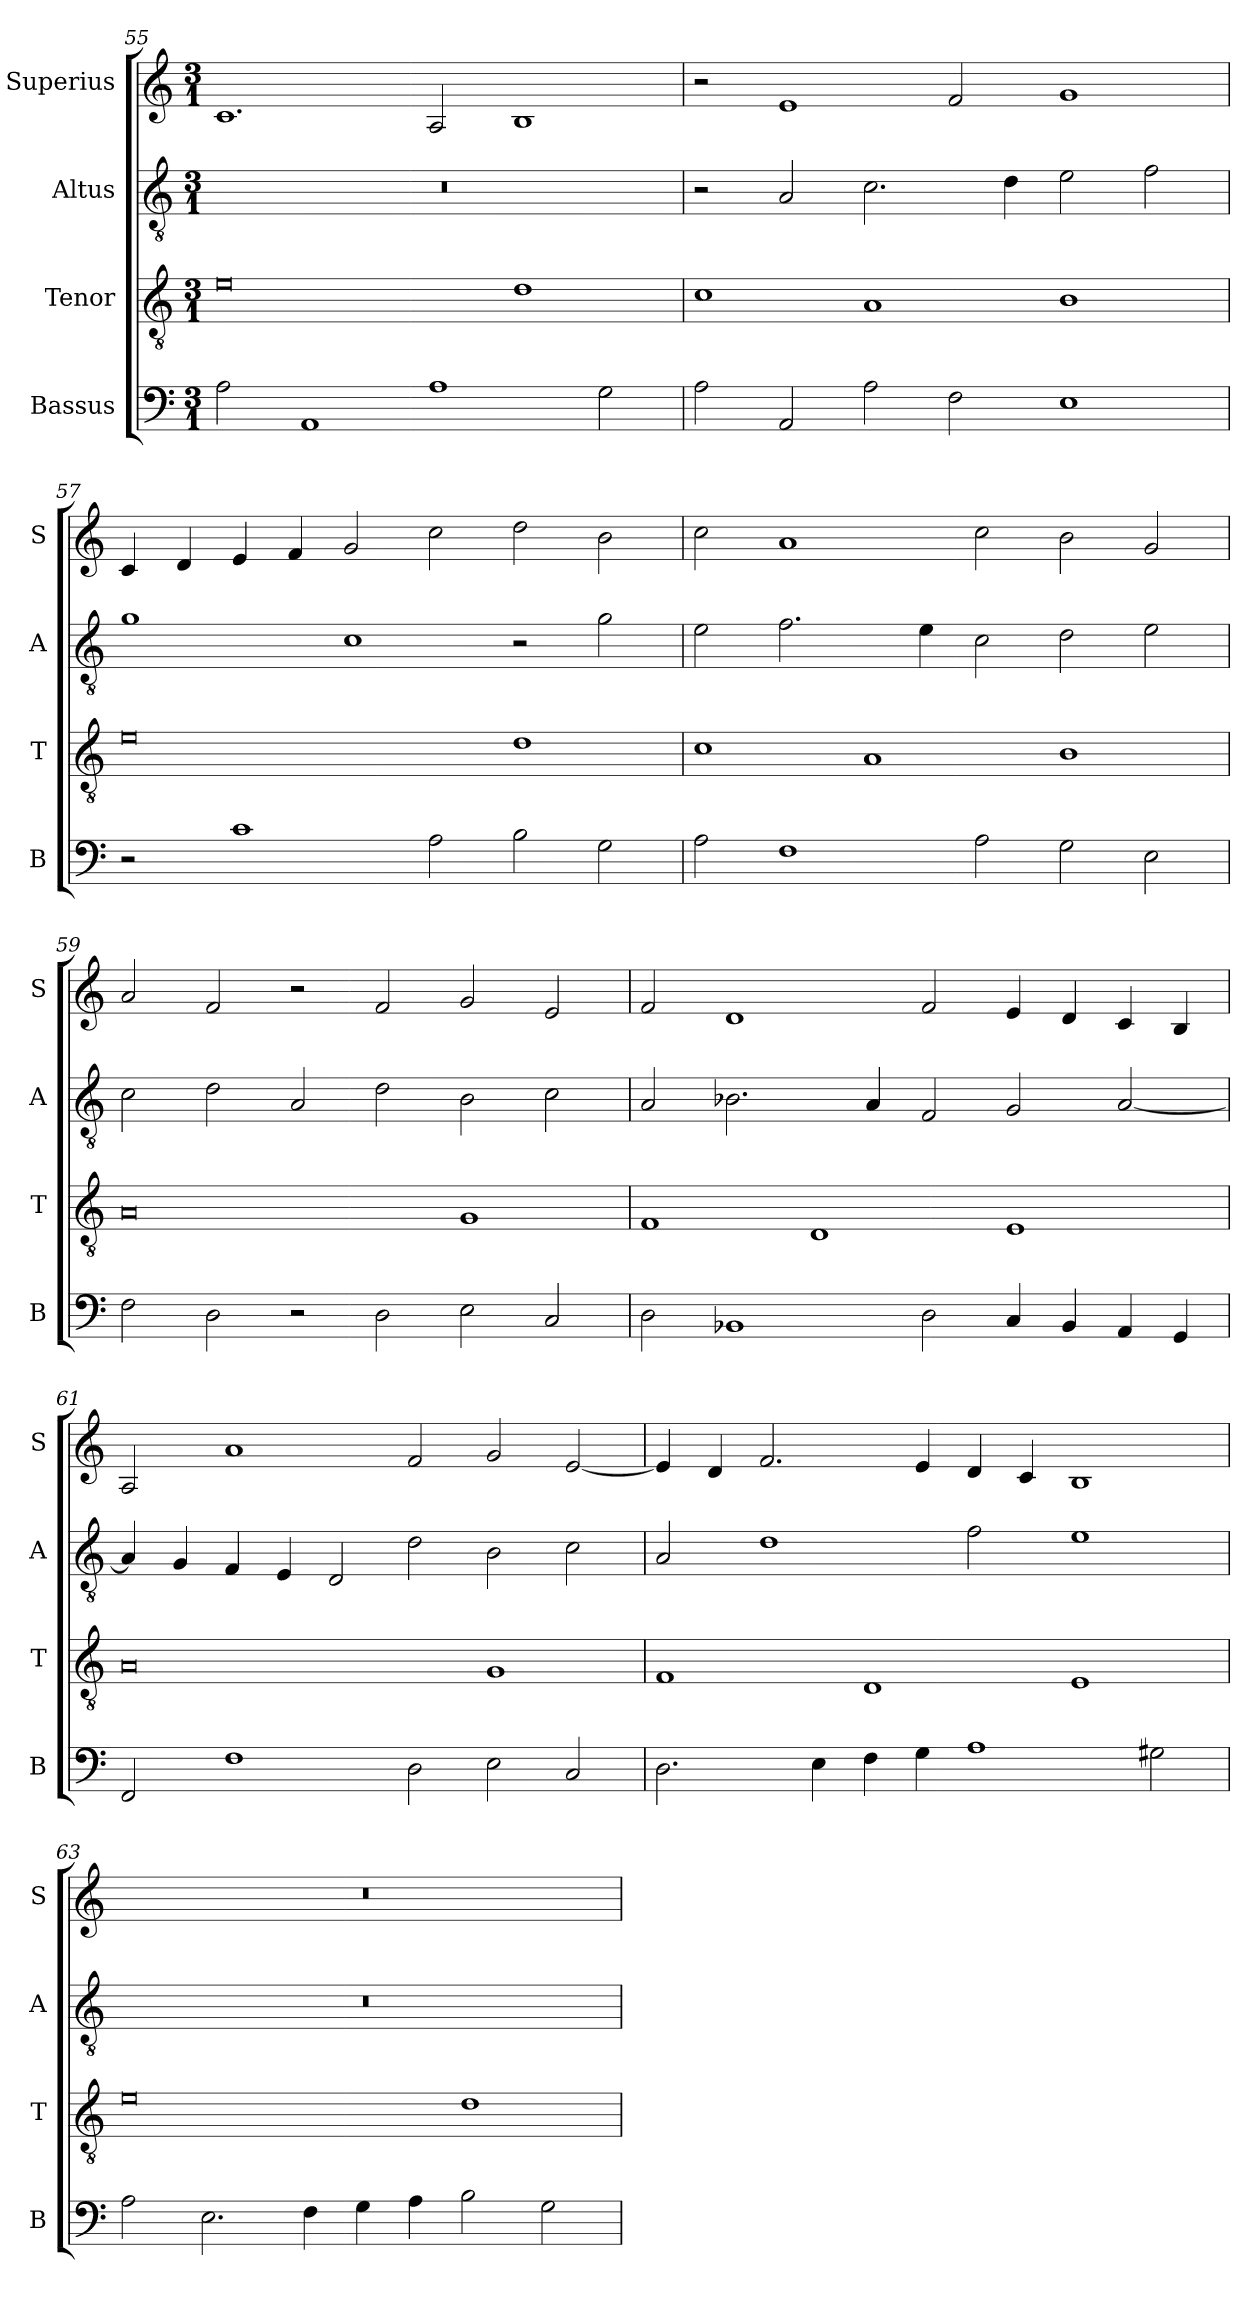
**kern	**kern	**kern	**kern
*part4	*part3	*part2	*part1
*staff4	*staff3	*staff2	*staff1
*I"Bassus	*I"Tenor	*I"Altus	*I"Superius
*I'B	*I'T	*I'A	*I'S
*clefF4	*clefGv2	*clefGv2	*clefG2
*k[]	*k[]	*k[]	*k[]
*M3/1	*M3/1	*M3/1	*M3/1
=55	=55	=55	=55
2A\	0e	0.r	1.c
1AA	.	.	.
1A	.	.	2A/
.	1d	.	1B
2G\	.	.	.
=56	=56	=56	=56
2A\	1c	2r	2r
2AA/	.	2A/	1e
2A\	1A	2.c\	.
2F\	.	.	2f/
.	.	4d\	.
1E	1B	2e\	1g
.	.	2f\	.
=57	=57	=57	=57
2r	0e	1g	4c/
.	.	.	4d/
1c	.	.	4e/
.	.	.	4f/
.	.	1c	2g/
2A\	.	.	2cc\
2B\	1d	2r	2dd\
2G\	.	2g\	2b\
=58	=58	=58	=58
2A\	1c	2e\	2cc\
1F	.	2.f\	1a
.	1A	.	.
.	.	4e\	.
2A\	.	2c\	2cc\
2G\	1B	2d\	2b\
2E\	.	2e\	2g/
=59	=59	=59	=59
2F\	0A	2c\	2a/
2D\	.	2d\	2f/
2r	.	2A/	2r
2D\	.	2d\	2f/
2E\	1G	2B\	2g/
2C/	.	2c\	2e/
=60	=60	=60	=60
2D\	1F	2A/	2f/
1BB-X	.	2.B-X\	1d
.	1D	.	.
.	.	4A/	.
2D\	.	2F/	2f/
4C/	1E	2G/	4e/
4BB-/	.	.	4d/
4AA/	.	[2A/	4c/
4GG/	.	.	4B/
=61	=61	=61	=61
2FF/	0A	4A/]	2A/
.	.	4G/	.
1F	.	4F/	1a
.	.	4E/	.
.	.	2D/	.
2D\	.	2d\	2f/
2E\	1G	2B\	2g/
2C/	.	2c\	[2e/
=62	=62	=62	=62
2.D\	1F	2A/	4e/]
.	.	.	4d/
.	.	1d	2.f/
4E\	.	.	.
4F\	1D	.	.
4G\	.	.	4e/
1A	.	2f\	4d/
.	.	.	4c/
.	1E	1e	1B
2G#X\	.	.	.
=63	=63	=63	=63
2A\	0e	0.r	0.r
2.E\	.	.	.
4F\	.	.	.
4G\	.	.	.
4A\	.	.	.
2B\	1d	.	.
2G\	.	.	.
=	=	=	=
*-	*-	*-	*-
